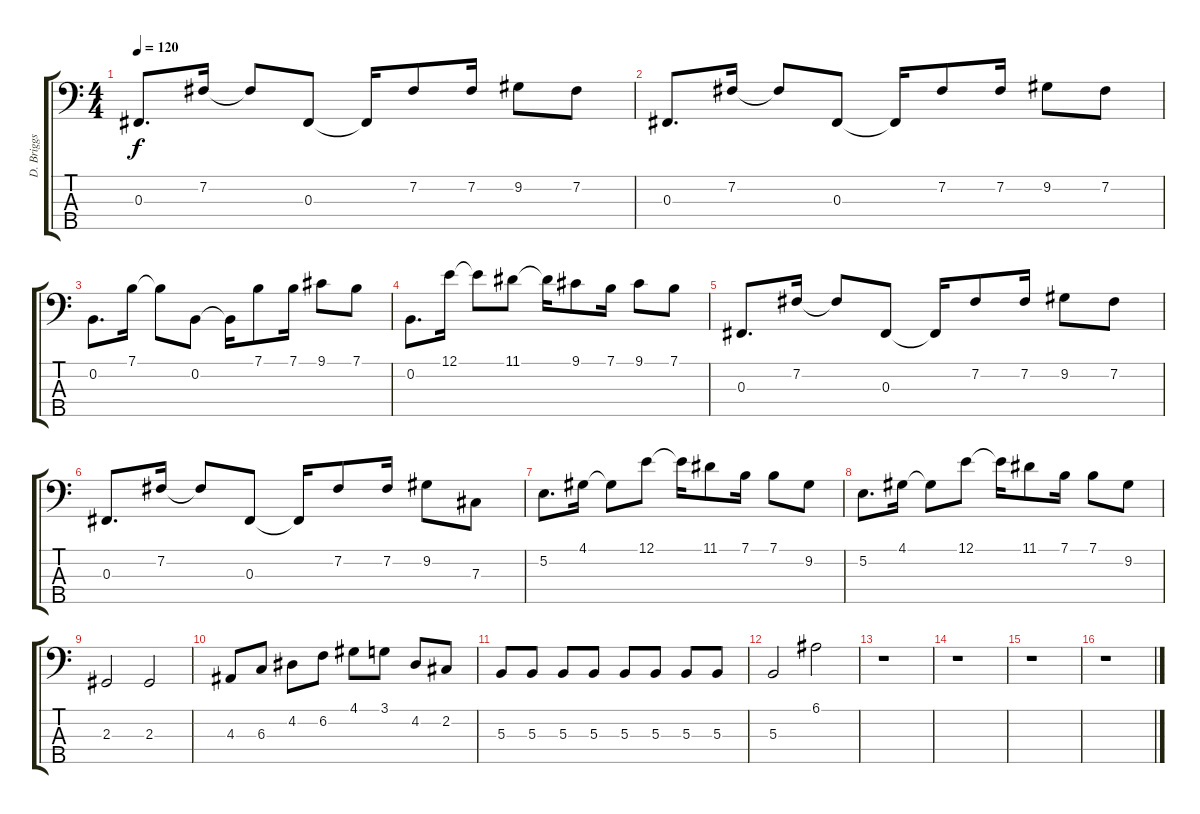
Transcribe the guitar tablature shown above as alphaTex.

\track ("D. Briggs Bass" "D. Briggs ") {instrument electricbassfinger}
\staff {score tabs}
\tuning (E2 B1 Gb1 Db1 Ab0) {hide}
\ts (4 4)
\tempo 120
\clef f4
\ks c
0.3.8{d dy f} 7.2.16 7.2{t}.8 0.3.8 0.3{t}.16 7.2.8 7.2.16 9.2.8 7.2.8 |
0.3.8{d} 7.2.16 7.2{t}.8 0.3.8 0.3{t}.16 7.2.8 7.2.16 9.2.8 7.2.8 |
0.2.8{d} 7.1.16 7.1{t}.8 0.2.8 0.2{t}.16 7.1.8 7.1.16 9.1.8 7.1.8 |
0.2.8{d} 12.1.16 12.1{t}.8 11.1.8 11.1{t}.16 9.1.8 7.1.16 9.1.8 7.1.8 |
0.3.8{d} 7.2.16 7.2{t}.8 0.3.8 0.3{t}.16 7.2.8 7.2.16 9.2.8 7.2.8 |
0.3.8{d} 7.2.16 7.2{t}.8 0.3.8 0.3{t}.16 7.2.8 7.2.16 9.2.8 7.3.8 |
5.2.8{d} 4.1.16 4.1{t}.8 12.1.8 12.1{t}.16 11.1.8 7.1.16 7.1.8 9.2.8 |
5.2.8{d} 4.1.16 4.1{t}.8 12.1.8 12.1{t}.16 11.1.8 7.1.16 7.1.8 9.2.8 |
2.3.2 2.3.2 |
4.3.8 6.3.8 4.2.8 6.2.8 4.1.8 3.1.8 4.2.8 2.2.8 |
5.3.8 5.3.8 5.3.8 5.3.8 5.3.8 5.3.8 5.3.8 5.3.8 |
5.3.2 6.1.2 |
r.1 |
r.1 |
r.1 |
r.1
